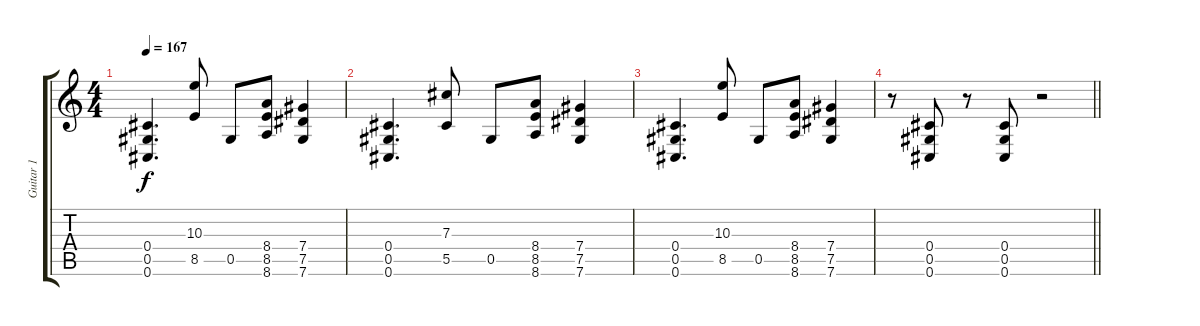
\track ("Guitar 1" "Guitar 1") {instrument distortionguitar}
\staff {score tabs}
\tuning (Eb4 Bb3 Gb3 Db3 Ab2 Db2) {hide}
\ts (4 4)
\tempo 167
\clef g2
\ks c
(0.4 0.5 0.6).4{d dy f} (10.3 8.5).8 0.5.8 (8.4 8.5 8.6).8 (7.4 7.5 7.6).4 |
(0.4 0.5 0.6).4{d} (7.3 5.5).8 0.5.8 (8.4 8.5 8.6).8 (7.4 7.5 7.6).4 |
(0.4 0.5 0.6).4{d} (10.3 8.5).8 0.5.8 (8.4 8.5 8.6).8 (7.4 7.5 7.6).4 |
\barLineRight lightlight
r.8 (0.4 0.5 0.6).8 r.8 (0.4 0.5 0.6).8 r.2
